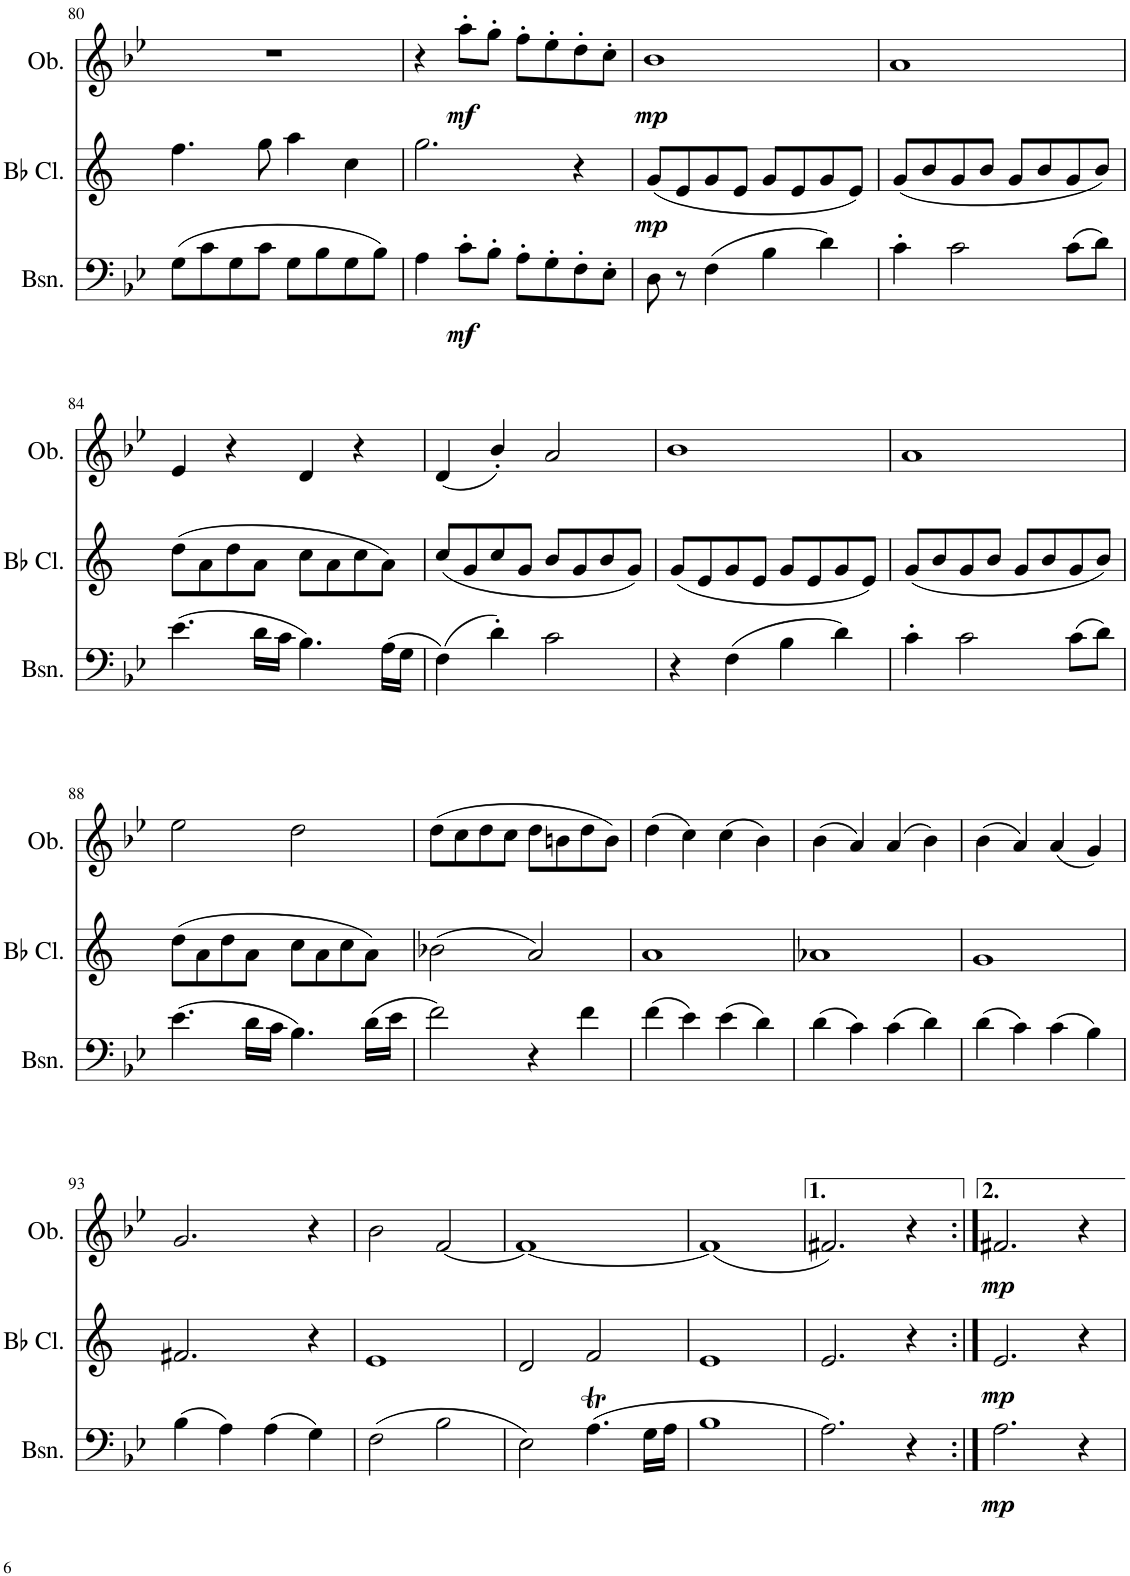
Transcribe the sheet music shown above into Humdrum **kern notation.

**kern	**dynam	**kern	**dynam	**kern	**dynam
*part3	*part3	*part2	*part2	*part1	*part1
*staff3	*staff3	*staff2	*staff2	*staff1	*staff1
*I"Bassoon	*	*I"Bb Clarinet	*	*I"Oboe	*
*I'Bsn.	*	*I'Bb Cl.	*	*I'Ob.	*
!!LO:PB:g=z
*clefF4	*	*clefG2	*	*clefG2	*
*	*	*Trd1c2	*	*	*
*k[b-e-]	*	*k[]	*	*k[b-e-]	*
*M2/2	*	*M2/2	*	*M2/2	*
*met(c|)	*	*met(c|)	*	*met(c|)	*
=80	=80	=80	=80	=80	=80
(8G\L	.	4.ff\	.	1r	.
8c\	.	.	.	.	.
8G\	.	.	.	.	.
8c\J	.	8gg\	.	.	.
8G\L	.	4aa\	.	.	.
8B-\	.	.	.	.	.
8G\	.	4cc\	.	.	.
8B-\J)	.	.	.	.	.
=81	=81	=81	=81	=81	=81
4A\	.	2.gg\	.	4r	.
!	!LO:DY:b	!	!	!	!LO:DY:b
8c'\L	mf	.	.	8aa'\L	mf
8B-'\J	.	.	.	8gg'\J	.
8A'\L	.	.	.	8ff'\L	.
8G'\	.	.	.	8ee-'\	.
8F'\	.	4r	.	8dd'\	.
8E-'\J	.	.	.	8cc'\J	.
=82	=82	=82	=82	=82	=82
!	!	!	!LO:DY:b	!	!LO:DY:b
8D\	.	(8g/L	mp	1b-	mp
8r	.	8e/	.	.	.
(4F\	.	8g/	.	.	.
.	.	8e/J	.	.	.
4B-\	.	8g/L	.	.	.
.	.	8e/	.	.	.
4d\)	.	8g/	.	.	.
.	.	8e/J)	.	.	.
=83	=83	=83	=83	=83	=83
4c'\	.	(8g/L	.	1a	.
.	.	8b/	.	.	.
2c\	.	8g/	.	.	.
.	.	8b/J	.	.	.
.	.	8g/L	.	.	.
.	.	8b/	.	.	.
(8c\L	.	8g/	.	.	.
8d\J)	.	8b/J)	.	.	.
!!LO:LB:g=z
=84	=84	=84	=84	=84	=84
(4.e-\	.	(8dd\L	.	4e-/	.
.	.	8a\	.	.	.
.	.	8dd\	.	4r	.
16d\LL	.	8a\J	.	.	.
16c\JJ	.	.	.	.	.
4.B-\)	.	8cc\L	.	4d/	.
.	.	8a\	.	.	.
.	.	8cc\	.	4r	.
(16A\LL	.	8a\J)	.	.	.
16G\JJ	.	.	.	.	.
=85	=85	=85	=85	=85	=85
(4F\)	.	(8cc/L	.	(4d/	.
.	.	8g/	.	.	.
4d'\)	.	8cc/	.	4b-'/)	.
.	.	8g/J	.	.	.
2c\	.	8b/L	.	2a/	.
.	.	8g/	.	.	.
.	.	8b/	.	.	.
.	.	8g/J)	.	.	.
=86	=86	=86	=86	=86	=86
4r	.	(8g/L	.	1b-	.
.	.	8e/	.	.	.
(4F\	.	8g/	.	.	.
.	.	8e/J	.	.	.
4B-\	.	8g/L	.	.	.
.	.	8e/	.	.	.
4d\)	.	8g/	.	.	.
.	.	8e/J)	.	.	.
=87	=87	=87	=87	=87	=87
4c'\	.	(8g/L	.	1a	.
.	.	8b/	.	.	.
2c\	.	8g/	.	.	.
.	.	8b/J	.	.	.
.	.	8g/L	.	.	.
.	.	8b/	.	.	.
(8c\L	.	8g/	.	.	.
8d\J)	.	8b/J)	.	.	.
!!LO:LB:g=z
=88	=88	=88	=88	=88	=88
(4.e-\	.	(8dd\L	.	2ee-\	.
.	.	8a\	.	.	.
.	.	8dd\	.	.	.
16d\LL	.	8a\J	.	.	.
16c\JJ	.	.	.	.	.
4.B-\)	.	8cc\L	.	2dd\	.
.	.	8a\	.	.	.
.	.	8cc\	.	.	.
(16d\LL	.	8a\J)	.	.	.
16e-\JJ	.	.	.	.	.
=89	=89	=89	=89	=89	=89
2f\)	.	(2b-X\	.	(8dd\L	.
.	.	.	.	8cc\	.
.	.	.	.	8dd\	.
.	.	.	.	8cc\J	.
4r	.	2a/)	.	8dd\L	.
.	.	.	.	8bn\	.
4f\	.	.	.	8dd\	.
.	.	.	.	8b\J)	.
=90	=90	=90	=90	=90	=90
(4f\	.	1a	.	(4dd\	.
4e-\)	.	.	.	4cc\)	.
(4e-\	.	.	.	(4cc\	.
4d\)	.	.	.	4b-\)	.
=91	=91	=91	=91	=91	=91
(4d\	.	1a-X	.	(4b-\	.
4c\)	.	.	.	4a/)	.
(4c\	.	.	.	(4a/	.
4d\)	.	.	.	4b-\)	.
=92	=92	=92	=92	=92	=92
(4d\	.	1g	.	(4b-\	.
4c\)	.	.	.	4a/)	.
(4c\	.	.	.	(4a/	.
4B-\)	.	.	.	4g/)	.
!!LO:LB:g=z
=93	=93	=93	=93	=93	=93
(4B-\	.	2.f#X/	.	2.g/	.
4A\)	.	.	.	.	.
(4A\	.	.	.	.	.
4G\)	.	4r	.	4r	.
=94	=94	=94	=94	=94	=94
(2F\	.	1e	.	2b-\	.
2B-\	.	.	.	[2f/	.
=95	=95	=95	=95	=95	=95
2E-\)	.	2d/	.	1f_	.
(4.At\	.	2f/	.	.	.
16G\LL	.	.	.	.	.
16A\JJ	.	.	.	.	.
=96	=96	=96	=96	=96	=96
1B-	.	1e	.	(1f]	.
=97	=97	=97	=97	=97	=97
2.A\)	.	2.e/	.	2.f#X/)	.
4r	.	4r	.	4r	.
=98:|!	=98:|!	=98:|!	=98:|!	=98:|!	=98:|!
!	!LO:DY:b	!	!LO:DY:b	!	!LO:DY:b
2.A\	mp	2.e/	mp	2.f#X/	mp
4r	.	4r	.	4r	.
=	=	=	=	=	=
*-	*-	*-	*-	*-	*-
